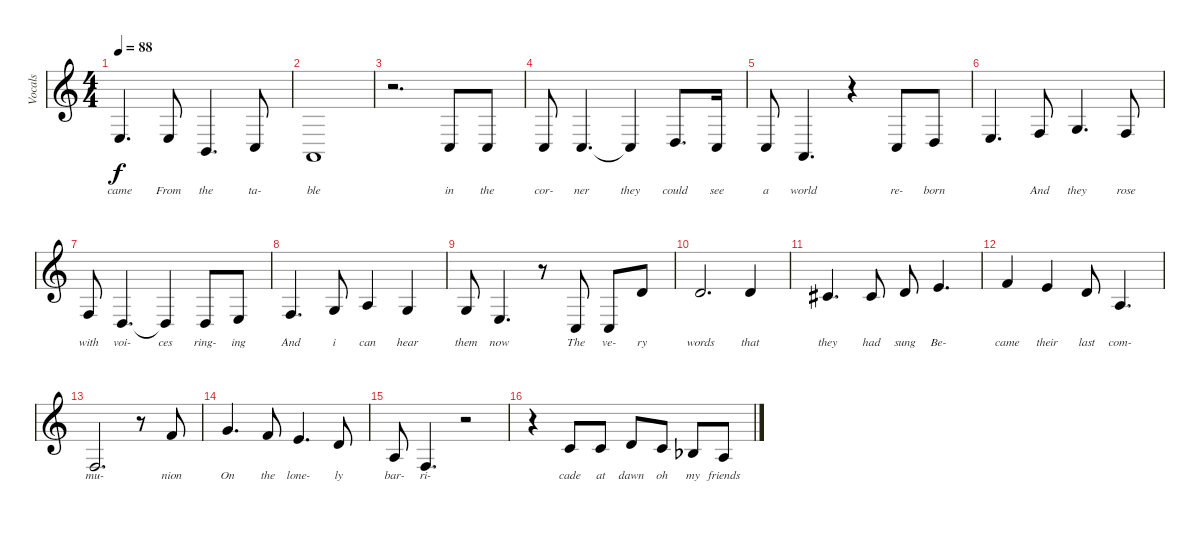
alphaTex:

\track ("Vocals" "Vocals") {solo instrument cello}
\staff {score}
\tuning (E4 B3 G3 D3 A2 E2) {hide}
\ts (4 4)
\tempo 88
\clef g2
\ks c
2.4.4{d lyrics (0 "came") lyrics (1 "") lyrics (2 "") lyrics (3 "") lyrics (4 "") dy f} 2.4.8{lyrics (0 "From") lyrics (1 "") lyrics (2 "") lyrics (3 "") lyrics (4 "")} 2.5.4{d lyrics (0 "the") lyrics (1 "") lyrics (2 "") lyrics (3 "") lyrics (4 "")} 3.5.8{lyrics (0 "ta-") lyrics (1 "") lyrics (2 "") lyrics (3 "") lyrics (4 "")} |
0.5.1{lyrics (0 "ble") lyrics (1 "") lyrics (2 "") lyrics (3 "") lyrics (4 "")} |
r.2{d} 3.5.8{lyrics (0 "in") lyrics (1 "") lyrics (2 "") lyrics (3 "") lyrics (4 "")} 3.5.8{lyrics (0 "the") lyrics (1 "") lyrics (2 "") lyrics (3 "") lyrics (4 "")} |
3.5.8{lyrics (0 "cor-") lyrics (1 "") lyrics (2 "") lyrics (3 "") lyrics (4 "")} 3.5.4{d lyrics (0 "ner") lyrics (1 "") lyrics (2 "") lyrics (3 "") lyrics (4 "")} 3.5{t}.4{lyrics (0 "they") lyrics (1 "") lyrics (2 "") lyrics (3 "") lyrics (4 "")} 5.5.8{d lyrics (0 "could") lyrics (1 "") lyrics (2 "") lyrics (3 "") lyrics (4 "")} 3.5.16{lyrics (0 "see") lyrics (1 "") lyrics (2 "") lyrics (3 "") lyrics (4 "")} |
3.5.8{lyrics (0 "a") lyrics (1 "") lyrics (2 "") lyrics (3 "") lyrics (4 "")} 0.5.4{d lyrics (0 "world") lyrics (1 "") lyrics (2 "") lyrics (3 "") lyrics (4 "")} r.4 3.5.8{lyrics (0 "re-") lyrics (1 "") lyrics (2 "") lyrics (3 "") lyrics (4 "")} 5.5.8{lyrics (0 "born") lyrics (1 "") lyrics (2 "") lyrics (3 "") lyrics (4 "")} |
2.4.4{d lyrics (0 "") lyrics (1 "") lyrics (2 "") lyrics (3 "") lyrics (4 "")} 3.4.8{lyrics (0 "And") lyrics (1 "") lyrics (2 "") lyrics (3 "") lyrics (4 "")} 5.4.4{d lyrics (0 "they") lyrics (1 "") lyrics (2 "") lyrics (3 "") lyrics (4 "")} 3.4.8{lyrics (0 "rose") lyrics (1 "") lyrics (2 "") lyrics (3 "") lyrics (4 "")} |
3.4.8{lyrics (0 "with") lyrics (1 "") lyrics (2 "") lyrics (3 "") lyrics (4 "")} 0.4.4{d lyrics (0 "voi-") lyrics (1 "") lyrics (2 "") lyrics (3 "") lyrics (4 "")} 0.4{t}.4{lyrics (0 "ces") lyrics (1 "") lyrics (2 "") lyrics (3 "") lyrics (4 "")} 0.4.8{lyrics (0 "ring-") lyrics (1 "") lyrics (2 "") lyrics (3 "") lyrics (4 "")} 2.4.8{lyrics (0 "ing") lyrics (1 "") lyrics (2 "") lyrics (3 "") lyrics (4 "")} |
3.4.4{d lyrics (0 "And") lyrics (1 "") lyrics (2 "") lyrics (3 "") lyrics (4 "")} 5.4.8{lyrics (0 "i") lyrics (1 "") lyrics (2 "") lyrics (3 "") lyrics (4 "")} 7.4.4{lyrics (0 "can") lyrics (1 "") lyrics (2 "") lyrics (3 "") lyrics (4 "")} 5.4.4{lyrics (0 "hear") lyrics (1 "") lyrics (2 "") lyrics (3 "") lyrics (4 "")} |
5.4.8{lyrics (0 "them") lyrics (1 "") lyrics (2 "") lyrics (3 "") lyrics (4 "")} 2.4.4{d lyrics (0 "now") lyrics (1 "") lyrics (2 "") lyrics (3 "") lyrics (4 "")} r.8 3.5.8{lyrics (0 "The") lyrics (1 "") lyrics (2 "") lyrics (3 "") lyrics (4 "")} 3.5.8{lyrics (0 "ve-") lyrics (1 "") lyrics (2 "") lyrics (3 "") lyrics (4 "")} 7.3.8{lyrics (0 "ry") lyrics (1 "") lyrics (2 "") lyrics (3 "") lyrics (4 "")} |
7.3.2{d lyrics (0 "words") lyrics (1 "") lyrics (2 "") lyrics (3 "") lyrics (4 "")} 7.3.4{lyrics (0 "that") lyrics (1 "") lyrics (2 "") lyrics (3 "") lyrics (4 "")} |
6.3.4{d lyrics (0 "they") lyrics (1 "") lyrics (2 "") lyrics (3 "") lyrics (4 "")} 6.3.8{lyrics (0 "had") lyrics (1 "") lyrics (2 "") lyrics (3 "") lyrics (4 "")} 7.3.8{lyrics (0 "sung") lyrics (1 "") lyrics (2 "") lyrics (3 "") lyrics (4 "")} 9.3.4{d lyrics (0 "Be-") lyrics (1 "") lyrics (2 "") lyrics (3 "") lyrics (4 "")} |
6.2.4{lyrics (0 "came") lyrics (1 "") lyrics (2 "") lyrics (3 "") lyrics (4 "")} 5.2.4{lyrics (0 "their") lyrics (1 "") lyrics (2 "") lyrics (3 "") lyrics (4 "")} 3.2.8{lyrics (0 "last") lyrics (1 "") lyrics (2 "") lyrics (3 "") lyrics (4 "")} 7.4.4{d lyrics (0 "com-") lyrics (1 "") lyrics (2 "") lyrics (3 "") lyrics (4 "")} |
3.4.2{d lyrics (0 "mu-") lyrics (1 "") lyrics (2 "") lyrics (3 "") lyrics (4 "")} r.8 6.2.8{lyrics (0 "nion") lyrics (1 "") lyrics (2 "") lyrics (3 "") lyrics (4 "")} |
3.1.4{d lyrics (0 "On") lyrics (1 "") lyrics (2 "") lyrics (3 "") lyrics (4 "")} 6.2.8{lyrics (0 "the") lyrics (1 "") lyrics (2 "") lyrics (3 "") lyrics (4 "")} 5.2.4{d lyrics (0 "lone-") lyrics (1 "") lyrics (2 "") lyrics (3 "") lyrics (4 "")} 3.2.8{lyrics (0 "ly") lyrics (1 "") lyrics (2 "") lyrics (3 "") lyrics (4 "")} |
7.4.8{lyrics (0 "bar-") lyrics (1 "") lyrics (2 "") lyrics (3 "") lyrics (4 "")} 3.4.4{d lyrics (0 "ri-") lyrics (1 "") lyrics (2 "") lyrics (3 "") lyrics (4 "")} r.2 |
r.4 1.2.8{lyrics (0 "cade") lyrics (1 "") lyrics (2 "") lyrics (3 "") lyrics (4 "")} 1.2.8{lyrics (0 "at") lyrics (1 "") lyrics (2 "") lyrics (3 "") lyrics (4 "")} 3.2.8{lyrics (0 "dawn") lyrics (1 "") lyrics (2 "") lyrics (3 "") lyrics (4 "")} 1.2.8{lyrics (0 "oh") lyrics (1 "") lyrics (2 "") lyrics (3 "") lyrics (4 "")} 3.3{acc b}.8{lyrics (0 "my") lyrics (1 "") lyrics (2 "") lyrics (3 "") lyrics (4 "")} 2.3.8{lyrics (0 "friends") lyrics (1 "") lyrics (2 "") lyrics (3 "") lyrics (4 "")}
